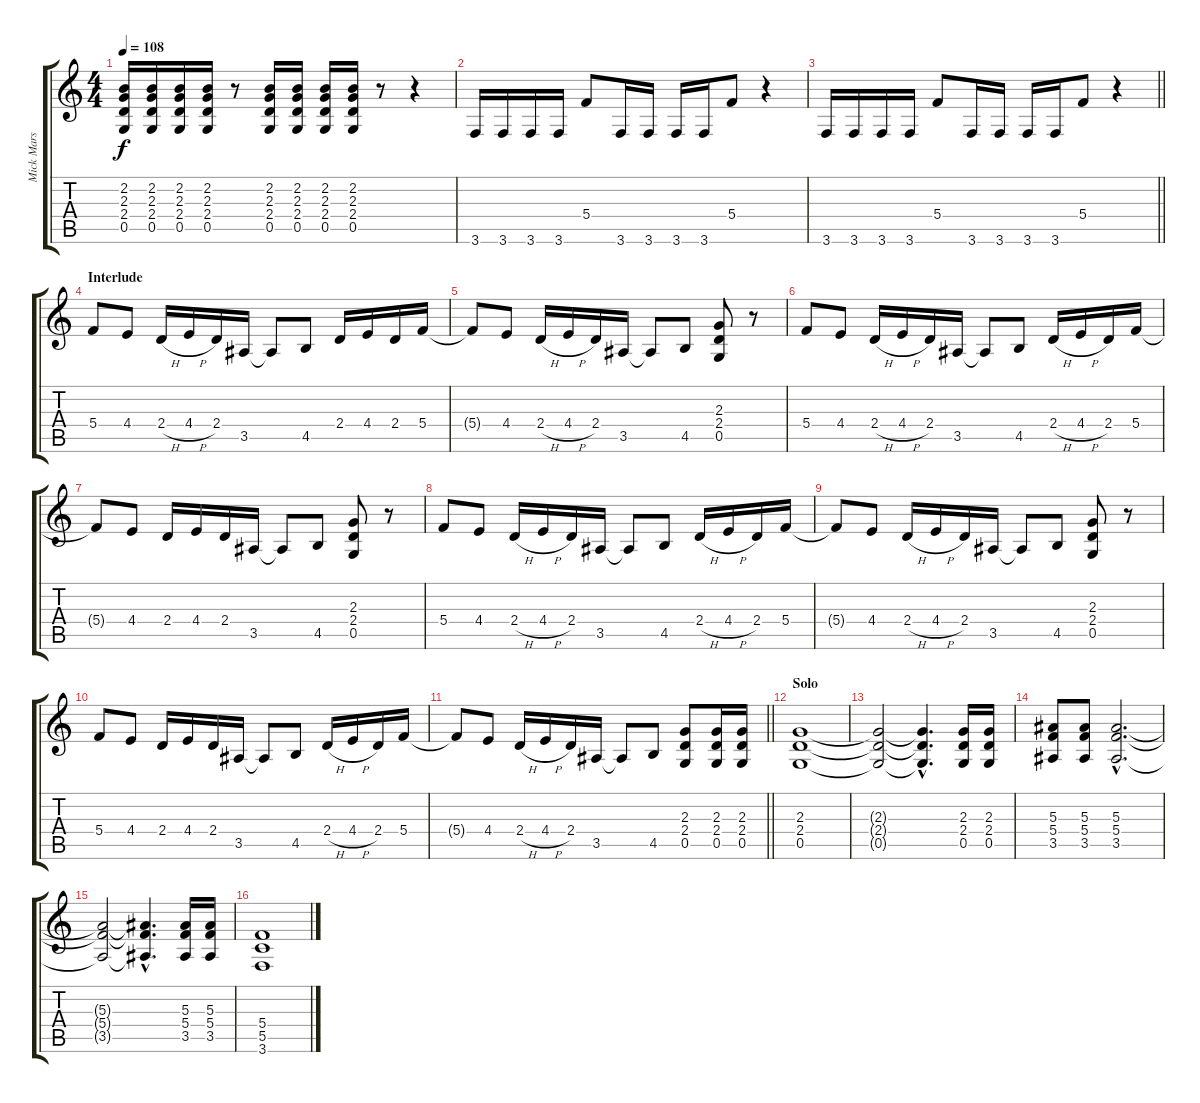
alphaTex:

\track ("Mick Mars" "Mick Mars") {instrument distortionguitar}
\staff {score tabs}
\tuning (D4 A3 F3 C3 G2 D2) {hide}
\ts (4 4)
\tempo 108
\clef g2
\ks c
(2.2 2.3 2.4 0.5).16{dy f} (2.2 2.3 2.4 0.5).16 (2.2 2.3 2.4 0.5).16 (2.2 2.3 2.4 0.5).16 r.8 (2.2 2.3 2.4 0.5).16 (2.2 2.3 2.4 0.5).16 (2.2 2.3 2.4 0.5).16 (2.2 2.3 2.4 0.5).16 r.8 r.4 |
3.6.16 3.6.16 3.6.16 3.6.16 5.4.8 3.6.16 3.6.16 3.6.16 3.6.16 5.4.8 r.4 |
\barLineRight lightlight
3.6.16 3.6.16 3.6.16 3.6.16 5.4.8 3.6.16 3.6.16 3.6.16 3.6.16 5.4.8 r.4 |
\section ("" "Interlude")
5.4.8 4.4.8 2.4{h}.16 4.4{h}.16 2.4.16 3.5.16 3.5{t}.8 4.5.8 2.4.16 4.4.16 2.4.16 5.4.16 |
5.4{t}.8 4.4.8 2.4{h}.16 4.4{h}.16 2.4.16 3.5.16 3.5{t}.8 4.5.8 (2.3 2.4 0.5).8 r.8 |
5.4.8 4.4.8 2.4{h}.16 4.4{h}.16 2.4.16 3.5.16 3.5{t}.8 4.5.8 2.4{h}.16 4.4{h}.16 2.4.16 5.4.16 |
5.4{t}.8 4.4.8 2.4.16 4.4.16 2.4.16 3.5.16 3.5{t}.8 4.5.8 (2.3 2.4 0.5).8 r.8 |
5.4.8 4.4.8 2.4{h}.16 4.4{h}.16 2.4.16 3.5.16 3.5{t}.8 4.5.8 2.4{h}.16 4.4{h}.16 2.4.16 5.4.16 |
5.4{t}.8 4.4.8 2.4{h}.16 4.4{h}.16 2.4.16 3.5.16 3.5{t}.8 4.5.8 (2.3 2.4 0.5).8 r.8 |
5.4.8 4.4.8 2.4.16 4.4.16 2.4.16 3.5.16 3.5{t}.8 4.5.8 2.4{h}.16 4.4{h}.16 2.4.16 5.4.16 |
\barLineRight lightlight
5.4{t}.8 4.4.8 2.4{h}.16 4.4{h}.16 2.4.16 3.5.16 3.5{t}.8 4.5.8 (2.3 2.4 0.5).8 (2.3 2.4 0.5).16 (2.3 2.4 0.5).16 |
\section ("" "Solo")
(2.3 2.4 0.5).1 |
(2.3{t} 2.4{t} 0.5{t}).2 (2.3{hac t} 2.4{hac t} 0.5{hac t}).4{d} (2.3 2.4 0.5).16 (2.3 2.4 0.5).16 |
(5.3 5.4 3.5).8 (5.3 5.4 3.5).8 (5.3{hac} 5.4{hac} 3.5{hac}).2{d} |
(5.3{t} 5.4{t} 3.5{t}).2 (5.3{hac t} 5.4{hac t} 3.5{hac t}).4{d} (5.3 5.4 3.5).16 (5.3 5.4 3.5).16 |
(5.4 5.5 3.6).1
